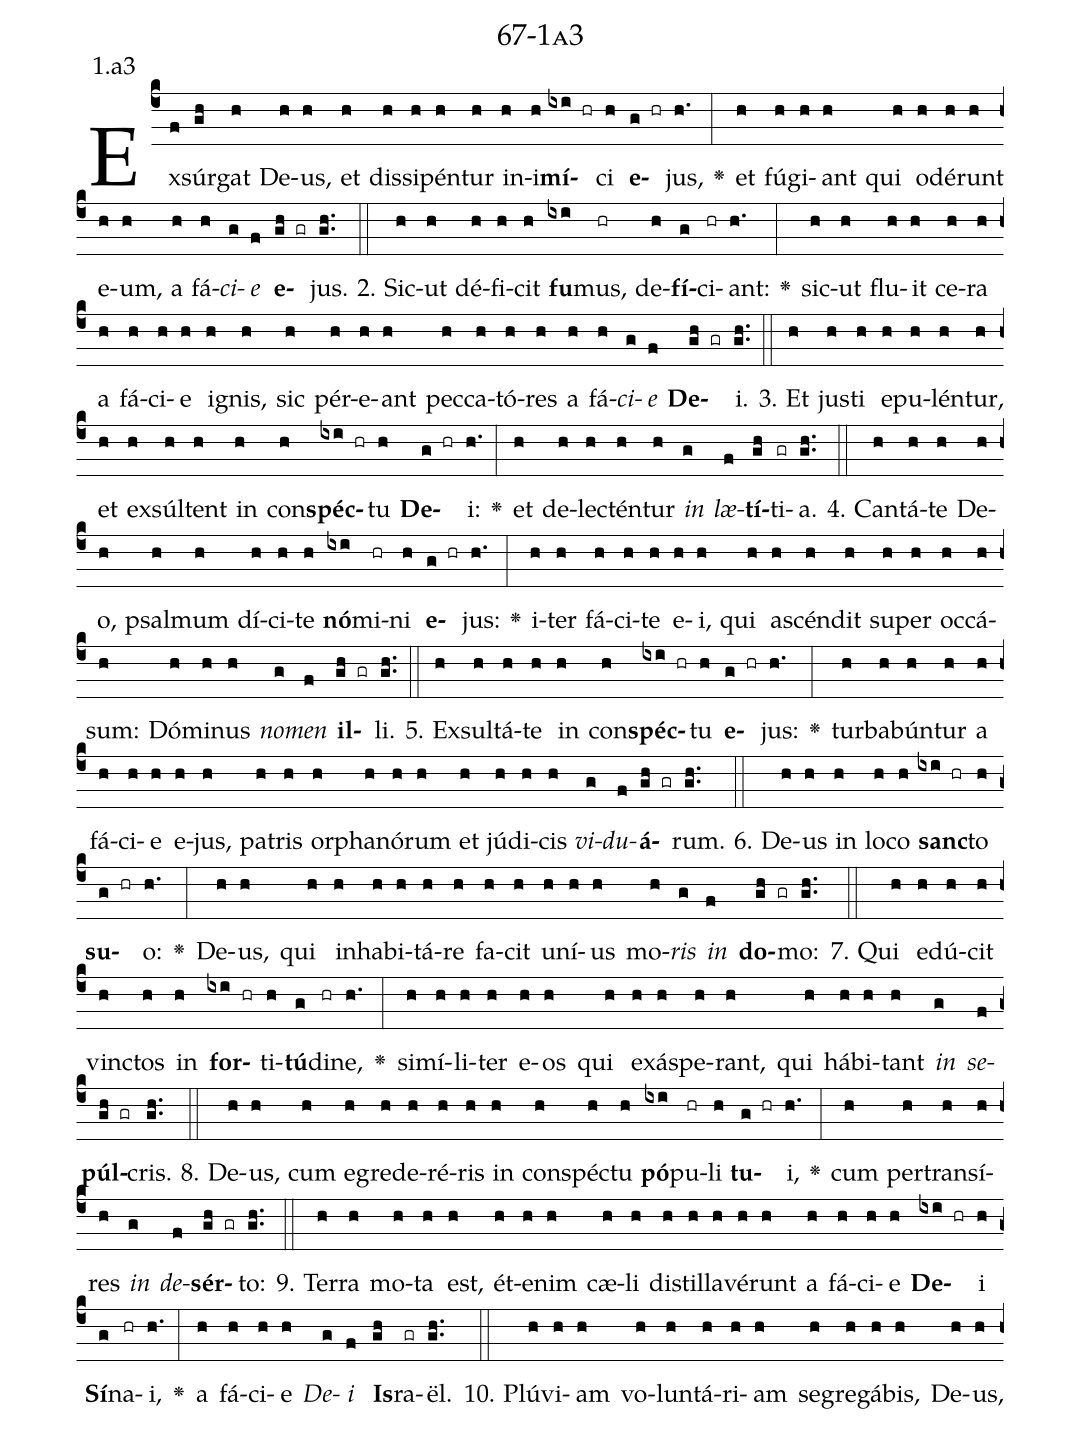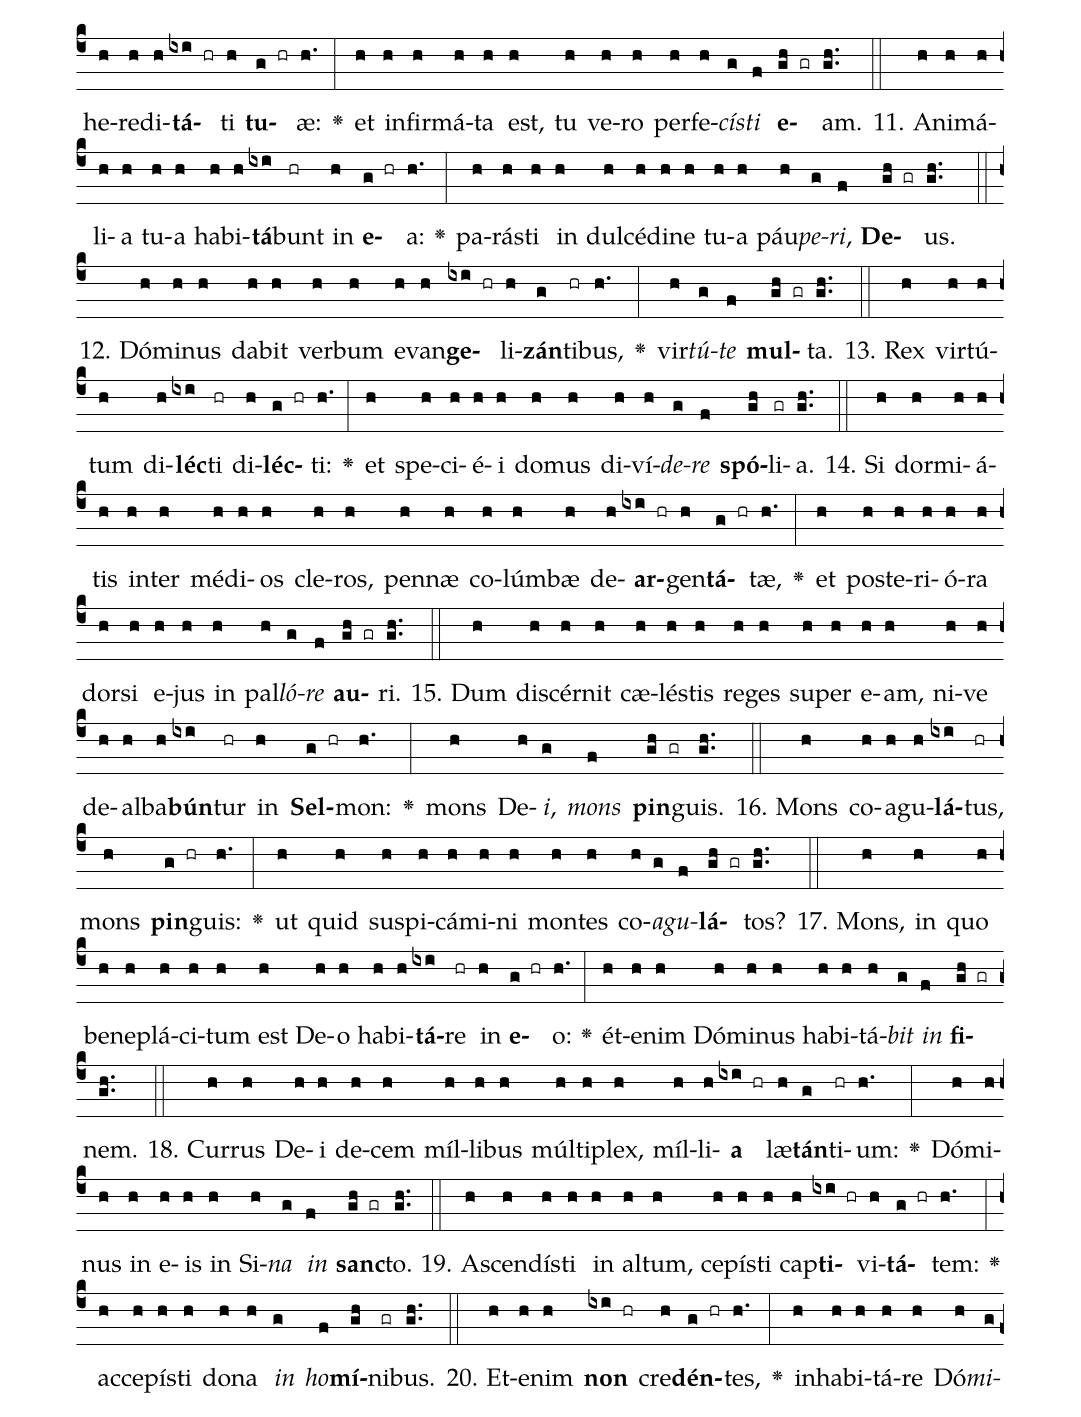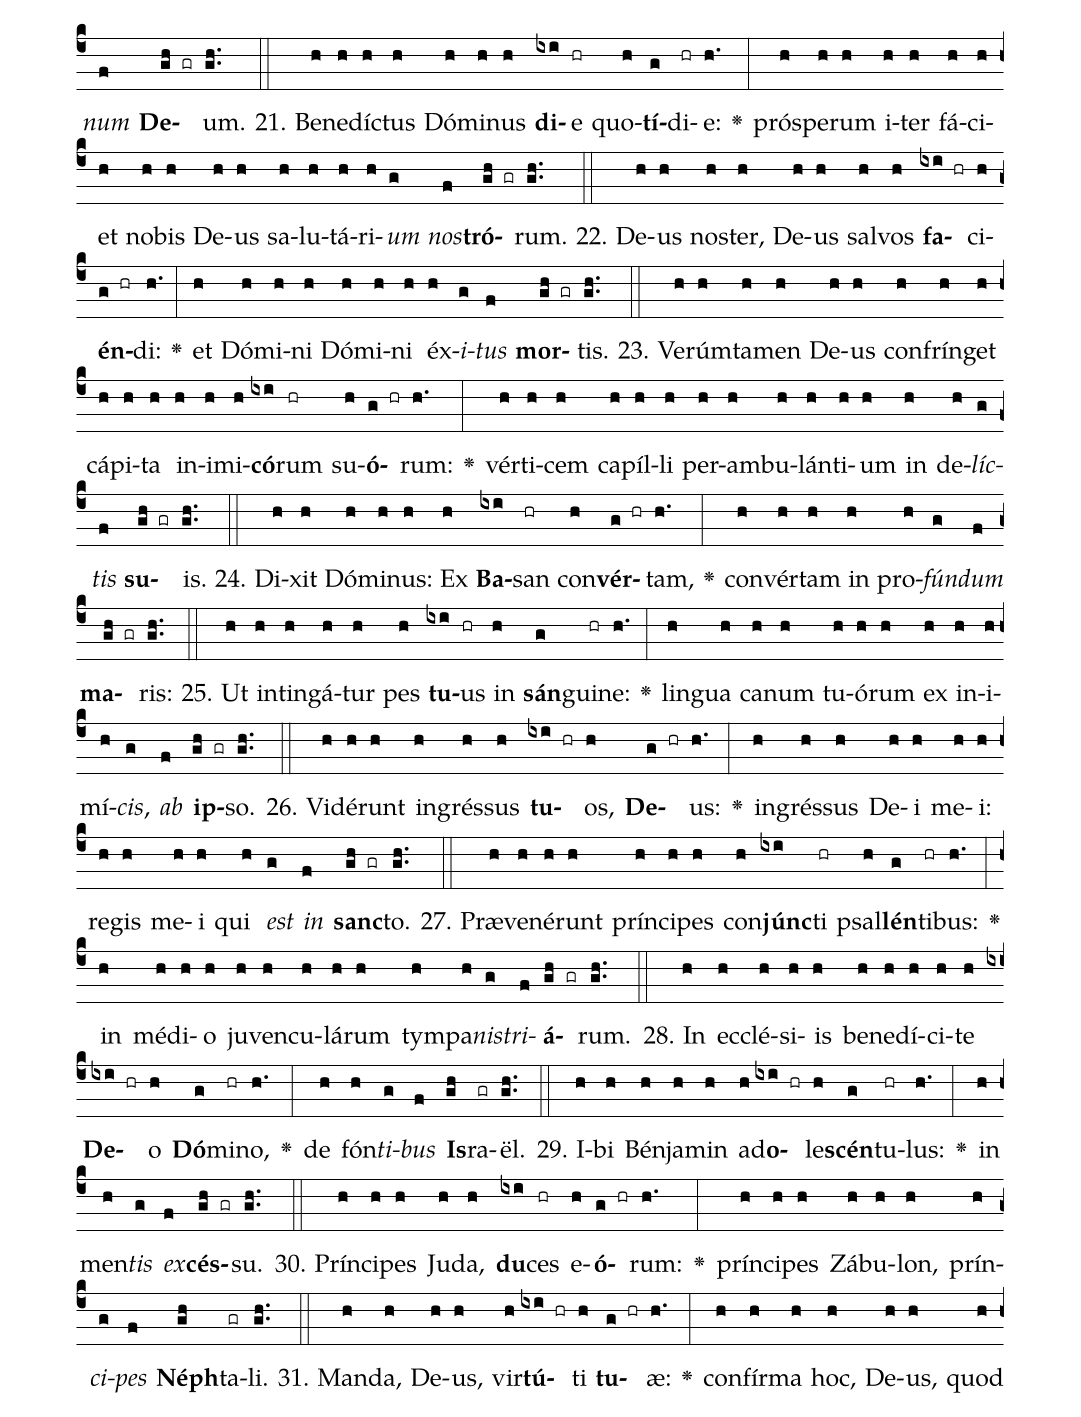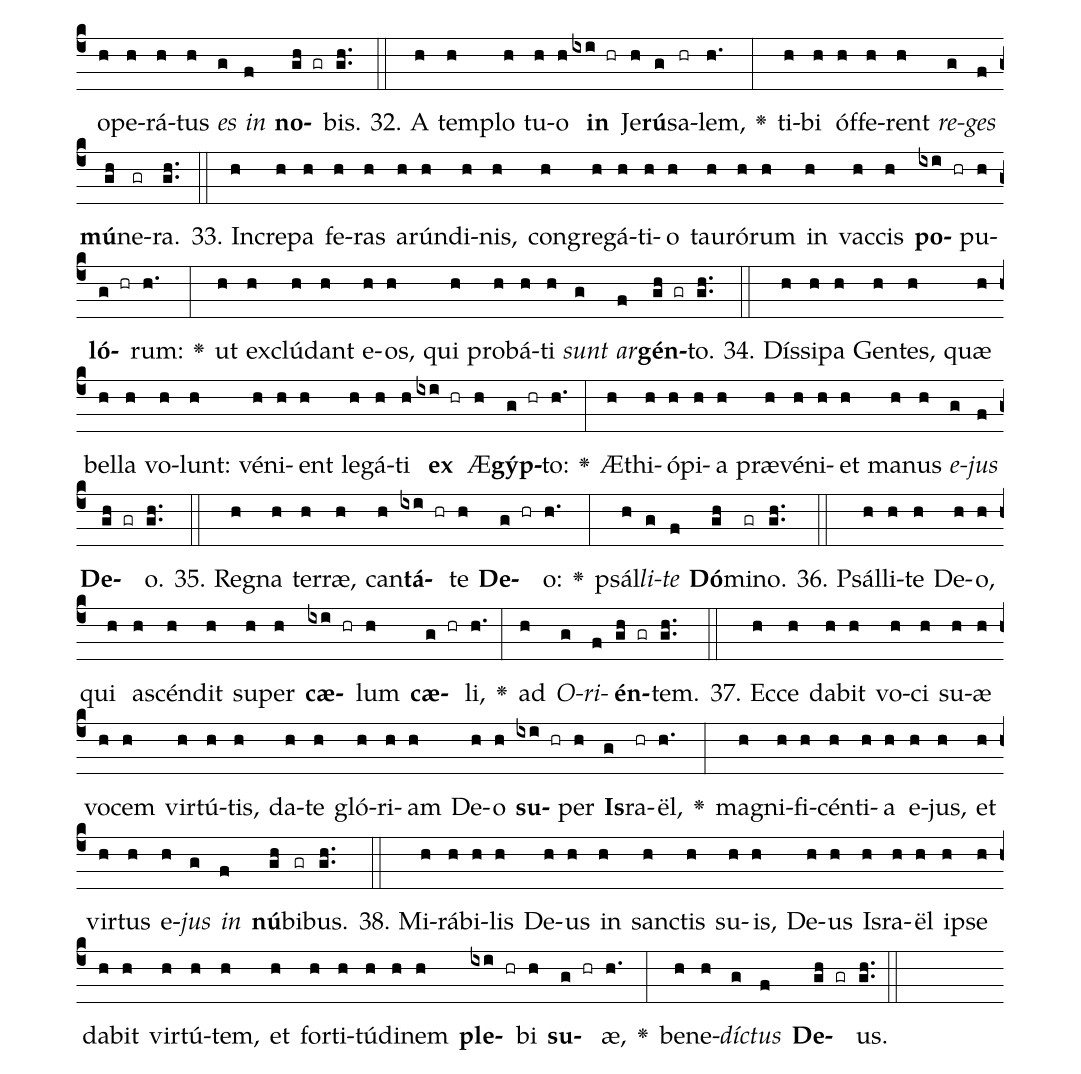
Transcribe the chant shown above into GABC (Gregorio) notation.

name: 67-1a3;
annotation: 1.a3;
%%
(c4)Ex(f)súr(gh)gat(h) De(h)us,(h) et(h) dis(h)si(h)pén(h)tur(h) in(h)i(h)<b>mí</b>(ixi hr)ci(h) <b>e</b>(g hr)jus,(h.) <v>\greheightstar</v>(:) et(h) fú(h)gi(h)ant(h) qui(h) o(h)dé(h)runt(h) e(h)um,(h) a(h) fá(h)<i>ci</i>(g)<i>e</i>(f) <b>e</b>(gh gr)jus.(gh..) (::)
2. Sic(h)ut(h) dé(h)fi(h)cit(h) <b>fu</b>(ixi)mus,(hr) de(h)<b>fí</b>(g)ci(hr)ant:(h.) <v>\greheightstar</v>(:) sic(h)ut(h) flu(h)it(h) ce(h)ra(h) a(h) fá(h)ci(h)e(h) i(h)gnis,(h) sic(h) pér(h)e(h)ant(h) pec(h)ca(h)tó(h)res(h) a(h) fá(h)<i>ci</i>(g)<i>e</i>(f) <b>De</b>(gh gr)i.(gh..) (::)
3. Et(h) jus(h)ti(h) e(h)pu(h)lén(h)tur,(h) et(h) ex(h)súl(h)tent(h) in(h) con(h)<b>spéc</b>(ixi hr)tu(h) <b>De</b>(g hr)i:(h.) <v>\greheightstar</v>(:) et(h) de(h)lec(h)tén(h)tur(h) <i>in</i>(g) <i>læ</i>(f)<b>tí</b>(gh)ti(gr)a.(gh..) (::)
4. Can(h)tá(h)te(h) De(h)o,(h) psal(h)mum(h) dí(h)ci(h)te(h) <b>nó</b>(ixi)mi(hr)ni(h) <b>e</b>(g hr)jus:(h.) <v>\greheightstar</v>(:) i(h)ter(h) fá(h)ci(h)te(h) e(h)i,(h) qui(h) a(h)scén(h)dit(h) su(h)per(h) oc(h)cá(h)sum:(h) Dó(h)mi(h)nus(h) <i>no</i>(g)<i>men</i>(f) <b>il</b>(gh gr)li.(gh..) (::)
5. Ex(h)sul(h)tá(h)te(h) in(h) con(h)<b>spéc</b>(ixi hr)tu(h) <b>e</b>(g hr)jus:(h.) <v>\greheightstar</v>(:) tur(h)ba(h)bún(h)tur(h) a(h) fá(h)ci(h)e(h) e(h)jus,(h) pa(h)tris(h) or(h)pha(h)nó(h)rum(h) et(h) jú(h)di(h)cis(h) <i>vi</i>(g)<i>du</i>(f)<b>á</b>(gh gr)rum.(gh..) (::)
6. De(h)us(h) in(h) lo(h)co(h) <b>sanc</b>(ixi hr)to(h) <b>su</b>(g hr)o:(h.) <v>\greheightstar</v>(:) De(h)us,(h) qui(h) in(h)ha(h)bi(h)tá(h)re(h) fa(h)cit(h) u(h)ní(h)us(h) mo(h)<i>ris</i>(g) <i>in</i>(f) <b>do</b>(gh gr)mo:(gh..) (::)
7. Qui(h) e(h)dú(h)cit(h) vinc(h)tos(h) in(h) <b>for</b>(ixi hr)ti(h)<b>tú</b>(g)di(hr)ne,(h.) <v>\greheightstar</v>(:) si(h)mí(h)li(h)ter(h) e(h)os(h) qui(h) ex(h)ás(h)pe(h)rant,(h) qui(h) há(h)bi(h)tant(h) <i>in</i>(g) <i>se</i>(f)<b>púl</b>(gh gr)cris.(gh..) (::)
8. De(h)us,(h) cum(h) e(h)gre(h)de(h)ré(h)ris(h) in(h) con(h)spéc(h)tu(h) <b>pó</b>(ixi)pu(hr)li(h) <b>tu</b>(g hr)i,(h.) <v>\greheightstar</v>(:) cum(h) per(h)trans(h)í(h)res(h) <i>in</i>(g) <i>de</i>(f)<b>sér</b>(gh gr)to:(gh..) (::)
9. Ter(h)ra(h) mo(h)ta(h) est,(h) ét(h)e(h)nim(h) cæ(h)li(h) di(h)stil(h)la(h)vé(h)runt(h) a(h) fá(h)ci(h)e(h) <b>De</b>(ixi hr)i(h) <b>Sí</b>(g)na(hr)i,(h.) <v>\greheightstar</v>(:) a(h) fá(h)ci(h)e(h) <i>De</i>(g)<i>i</i>(f) <b>Is</b>(gh)ra(gr)ël.(gh..) (::)
10. Plú(h)vi(h)am(h) vo(h)lun(h)tá(h)ri(h)am(h) se(h)gre(h)gá(h)bis,(h) De(h)us,(h) he(h)re(h)di(h)<b>tá</b>(ixi hr)ti(h) <b>tu</b>(g hr)æ:(h.) <v>\greheightstar</v>(:) et(h) in(h)fir(h)má(h)ta(h) est,(h) tu(h) ve(h)ro(h) per(h)fe(h)<i>cís</i>(g)<i>ti</i>(f) <b>e</b>(gh gr)am.(gh..) (::)
11. A(h)ni(h)má(h)li(h)a(h) tu(h)a(h) ha(h)bi(h)<b>tá</b>(ixi)bunt(hr) in(h) <b>e</b>(g hr)a:(h.) <v>\greheightstar</v>(:) pa(h)rás(h)ti(h) in(h) dul(h)cé(h)di(h)ne(h) tu(h)a(h) páu(h)<i>pe</i>(g)<i>ri</i>,(f) <b>De</b>(gh gr)us.(gh..) (::)
12. Dó(h)mi(h)nus(h) da(h)bit(h) ver(h)bum(h) e(h)van(h)<b>ge</b>(ixi hr)li(h)<b>zán</b>(g)ti(hr)bus,(h.) <v>\greheightstar</v>(:) vir(h)<i>tú</i>(g)<i>te</i>(f) <b>mul</b>(gh gr)ta.(gh..) (::)
13. Rex(h) vir(h)tú(h)tum(h) di(h)<b>léc</b>(ixi)ti(hr) di(h)<b>léc</b>(g hr)ti:(h.) <v>\greheightstar</v>(:) et(h) spe(h)ci(h)é(h)i(h) do(h)mus(h) di(h)ví(h)<i>de</i>(g)<i>re</i>(f) <b>spó</b>(gh)li(gr)a.(gh..) (::)
14. Si(h) dor(h)mi(h)á(h)tis(h) in(h)ter(h) mé(h)di(h)os(h) cle(h)ros,(h) pen(h)næ(h) co(h)lúm(h)bæ(h) de(h)<b>ar</b>(ixi hr)gen(h)<b>tá</b>(g hr)tæ,(h.) <v>\greheightstar</v>(:) et(h) post(h)e(h)ri(h)ó(h)ra(h) dor(h)si(h) e(h)jus(h) in(h) pal(h)<i>ló</i>(g)<i>re</i>(f) <b>au</b>(gh gr)ri.(gh..) (::)
15. Dum(h) di(h)scér(h)nit(h) cæ(h)lés(h)tis(h) re(h)ges(h) su(h)per(h) e(h)am,(h) ni(h)ve(h) de(h)al(h)ba(h)<b>bún</b>(ixi)tur(hr) in(h) <b>Sel</b>(g hr)mon:(h.) <v>\greheightstar</v>(:) mons(h) De(h)<i>i</i>,(g) <i>mons</i>(f) <b>pin</b>(gh gr)guis.(gh..) (::)
16. Mons(h) co(h)a(h)gu(h)<b>lá</b>(ixi)tus,(hr) mons(h) <b>pin</b>(g hr)guis:(h.) <v>\greheightstar</v>(:) ut(h) quid(h) su(h)spi(h)cá(h)mi(h)ni(h) mon(h)tes(h) co(h)<i>a</i>(g)<i>gu</i>(f)<b>lá</b>(gh gr)tos?(gh..) (::)
17. Mons,(h) in(h) quo(h) be(h)ne(h)plá(h)ci(h)tum(h) est(h) De(h)o(h) ha(h)bi(h)<b>tá</b>(ixi)re(hr) in(h) <b>e</b>(g hr)o:(h.) <v>\greheightstar</v>(:) ét(h)e(h)nim(h) Dó(h)mi(h)nus(h) ha(h)bi(h)tá(h)<i>bit</i>(g) <i>in</i>(f) <b>fi</b>(gh gr)nem.(gh..) (::)
18. Cur(h)rus(h) De(h)i(h) de(h)cem(h) míl(h)li(h)bus(h) múl(h)ti(h)plex,(h) míl(h)li(h)<b>a</b>(ixi hr) læ(h)<b>tán</b>(g)ti(hr)um:(h.) <v>\greheightstar</v>(:) Dó(h)mi(h)nus(h) in(h) e(h)is(h) in(h) Si(h)<i>na</i>(g) <i>in</i>(f) <b>sanc</b>(gh gr)to.(gh..) (::)
19. A(h)scen(h)dís(h)ti(h) in(h) al(h)tum,(h) ce(h)pís(h)ti(h) cap(h)<b>ti</b>(ixi hr)vi(h)<b>tá</b>(g hr)tem:(h.) <v>\greheightstar</v>(:) ac(h)ce(h)pís(h)ti(h) do(h)na(h) <i>in</i>(g) <i>ho</i>(f)<b>mí</b>(gh)ni(gr)bus.(gh..) (::)
20. Et(h)e(h)nim(h) <b>non</b>(ixi hr) cre(h)<b>dén</b>(g hr)tes,(h.) <v>\greheightstar</v>(:) in(h)ha(h)bi(h)tá(h)re(h) Dó(h)<i>mi</i>(g)<i>num</i>(f) <b>De</b>(gh gr)um.(gh..) (::)
21. Be(h)ne(h)díc(h)tus(h) Dó(h)mi(h)nus(h) <b>di</b>(ixi)e(hr) quo(h)<b>tí</b>(g)di(hr)e:(h.) <v>\greheightstar</v>(:) pró(h)spe(h)rum(h) i(h)ter(h) fá(h)ci(h)et(h) no(h)bis(h) De(h)us(h) sa(h)lu(h)tá(h)ri(h)<i>um</i>(g) <i>nos</i>(f)<b>tró</b>(gh gr)rum.(gh..) (::)
22. De(h)us(h) nos(h)ter,(h) De(h)us(h) sal(h)vos(h) <b>fa</b>(ixi hr)ci(h)<b>én</b>(g hr)di:(h.) <v>\greheightstar</v>(:) et(h) Dó(h)mi(h)ni(h) Dó(h)mi(h)ni(h) éx(h)<i>i</i>(g)<i>tus</i>(f) <b>mor</b>(gh gr)tis.(gh..) (::)
23. Ve(h)rúm(h)ta(h)men(h) De(h)us(h) con(h)frín(h)get(h) cá(h)pi(h)ta(h) in(h)i(h)mi(h)<b>có</b>(ixi)rum(hr) su(h)<b>ó</b>(g hr)rum:(h.) <v>\greheightstar</v>(:) vér(h)ti(h)cem(h) ca(h)píl(h)li(h) per(h)am(h)bu(h)lán(h)ti(h)um(h) in(h) de(h)<i>líc</i>(g)<i>tis</i>(f) <b>su</b>(gh gr)is.(gh..) (::)
24. Di(h)xit(h) Dó(h)mi(h)nus:(h) Ex(h) <b>Ba</b>(ixi)san(hr) con(h)<b>vér</b>(g hr)tam,(h.) <v>\greheightstar</v>(:) con(h)vér(h)tam(h) in(h) pro(h)<i>fún</i>(g)<i>dum</i>(f) <b>ma</b>(gh gr)ris:(gh..) (::)
25. Ut(h) in(h)tin(h)gá(h)tur(h) pes(h) <b>tu</b>(ixi)us(hr) in(h) <b>sán</b>(g)gui(hr)ne:(h.) <v>\greheightstar</v>(:) lin(h)gua(h) ca(h)num(h) tu(h)ó(h)rum(h) ex(h) in(h)i(h)mí(h)<i>cis</i>,(g) <i>ab</i>(f) <b>ip</b>(gh gr)so.(gh..) (::)
26. Vi(h)dé(h)runt(h) in(h)grés(h)sus(h) <b>tu</b>(ixi hr)os,(h) <b>De</b>(g hr)us:(h.) <v>\greheightstar</v>(:) in(h)grés(h)sus(h) De(h)i(h) me(h)i:(h) re(h)gis(h) me(h)i(h) qui(h) <i>est</i>(g) <i>in</i>(f) <b>sanc</b>(gh gr)to.(gh..) (::)
27. Præ(h)ve(h)né(h)runt(h) prín(h)ci(h)pes(h) con(h)<b>júnc</b>(ixi)ti(hr) psal(h)<b>lén</b>(g)ti(hr)bus:(h.) <v>\greheightstar</v>(:) in(h) mé(h)di(h)o(h) ju(h)ven(h)cu(h)lá(h)rum(h) tym(h)pa(h)<i>nis</i>(g)<i>tri</i>(f)<b>á</b>(gh gr)rum.(gh..) (::)
28. In(h) ec(h)clé(h)si(h)is(h) be(h)ne(h)dí(h)ci(h)te(h) <b>De</b>(ixi hr)o(h) <b>Dó</b>(g)mi(hr)no,(h.) <v>\greheightstar</v>(:) de(h) fón(h)<i>ti</i>(g)<i>bus</i>(f) <b>Is</b>(gh)ra(gr)ël.(gh..) (::)
29. I(h)bi(h) Bén(h)ja(h)min(h) ad(h)<b>o</b>(ixi hr)le(h)<b>scén</b>(g)tu(hr)lus:(h.) <v>\greheightstar</v>(:) in(h) men(h)<i>tis</i>(g) <i>ex</i>(f)<b>cés</b>(gh gr)su.(gh..) (::)
30. Prín(h)ci(h)pes(h) Ju(h)da,(h) <b>du</b>(ixi)ces(hr) e(h)<b>ó</b>(g hr)rum:(h.) <v>\greheightstar</v>(:) prín(h)ci(h)pes(h) Zá(h)bu(h)lon,(h) prín(h)<i>ci</i>(g)<i>pes</i>(f) <b>Néph</b>(gh)ta(gr)li.(gh..) (::)
31. Man(h)da,(h) De(h)us,(h) vir(h)<b>tú</b>(ixi hr)ti(h) <b>tu</b>(g hr)æ:(h.) <v>\greheightstar</v>(:) con(h)fír(h)ma(h) hoc,(h) De(h)us,(h) quod(h) o(h)pe(h)rá(h)tus(h) <i>es</i>(g) <i>in</i>(f) <b>no</b>(gh gr)bis.(gh..) (::)
32. A(h) tem(h)plo(h) tu(h)o(h) <b>in</b>(ixi hr) Je(h)<b>rú</b>(g)sa(hr)lem,(h.) <v>\greheightstar</v>(:) ti(h)bi(h) óf(h)fe(h)rent(h) <i>re</i>(g)<i>ges</i>(f) <b>mú</b>(gh)ne(gr)ra.(gh..) (::)
33. In(h)cre(h)pa(h) fe(h)ras(h) a(h)rún(h)di(h)nis,(h) con(h)gre(h)gá(h)ti(h)o(h) tau(h)ró(h)rum(h) in(h) vac(h)cis(h) <b>po</b>(ixi hr)pu(h)<b>ló</b>(g hr)rum:(h.) <v>\greheightstar</v>(:) ut(h) ex(h)clú(h)dant(h) e(h)os,(h) qui(h) pro(h)bá(h)ti(h) <i>sunt</i>(g) <i>ar</i>(f)<b>gén</b>(gh gr)to.(gh..) (::)
34. Dís(h)si(h)pa(h) Gen(h)tes,(h) quæ(h) bel(h)la(h) vo(h)lunt:(h) vé(h)ni(h)ent(h) le(h)gá(h)ti(h) <b>ex</b>(ixi hr) Æ(h)<b>gýp</b>(g hr)to:(h.) <v>\greheightstar</v>(:) Æ(h)thi(h)ó(h)pi(h)a(h) præ(h)vé(h)ni(h)et(h) ma(h)nus(h) <i>e</i>(g)<i>jus</i>(f) <b>De</b>(gh gr)o.(gh..) (::)
35. Re(h)gna(h) ter(h)ræ,(h) can(h)<b>tá</b>(ixi hr)te(h) <b>De</b>(g hr)o:(h.) <v>\greheightstar</v>(:) psál(h)<i>li</i>(g)<i>te</i>(f) <b>Dó</b>(gh)mi(gr)no.(gh..) (::)
36. Psál(h)li(h)te(h) De(h)o,(h) qui(h) a(h)scén(h)dit(h) su(h)per(h) <b>cæ</b>(ixi hr)lum(h) <b>cæ</b>(g hr)li,(h.) <v>\greheightstar</v>(:) ad(h) <i>O</i>(g)<i>ri</i>(f)<b>én</b>(gh gr)tem.(gh..) (::)
37. Ec(h)ce(h) da(h)bit(h) vo(h)ci(h) su(h)æ(h) vo(h)cem(h) vir(h)tú(h)tis,(h) da(h)te(h) gló(h)ri(h)am(h) De(h)o(h) <b>su</b>(ixi hr)per(h) <b>Is</b>(g)ra(hr)ël,(h.) <v>\greheightstar</v>(:) ma(h)gni(h)fi(h)cén(h)ti(h)a(h) e(h)jus,(h) et(h) vir(h)tus(h) e(h)<i>jus</i>(g) <i>in</i>(f) <b>nú</b>(gh)bi(gr)bus.(gh..) (::)
38. Mi(h)rá(h)bi(h)lis(h) De(h)us(h) in(h) sanc(h)tis(h) su(h)is,(h) De(h)us(h) Is(h)ra(h)ël(h) ip(h)se(h) da(h)bit(h) vir(h)tú(h)tem,(h) et(h) for(h)ti(h)tú(h)di(h)nem(h) <b>ple</b>(ixi hr)bi(h) <b>su</b>(g hr)æ,(h.) <v>\greheightstar</v>(:) be(h)ne(h)<i>díc</i>(g)<i>tus</i>(f) <b>De</b>(gh gr)us.(gh..) (::)
